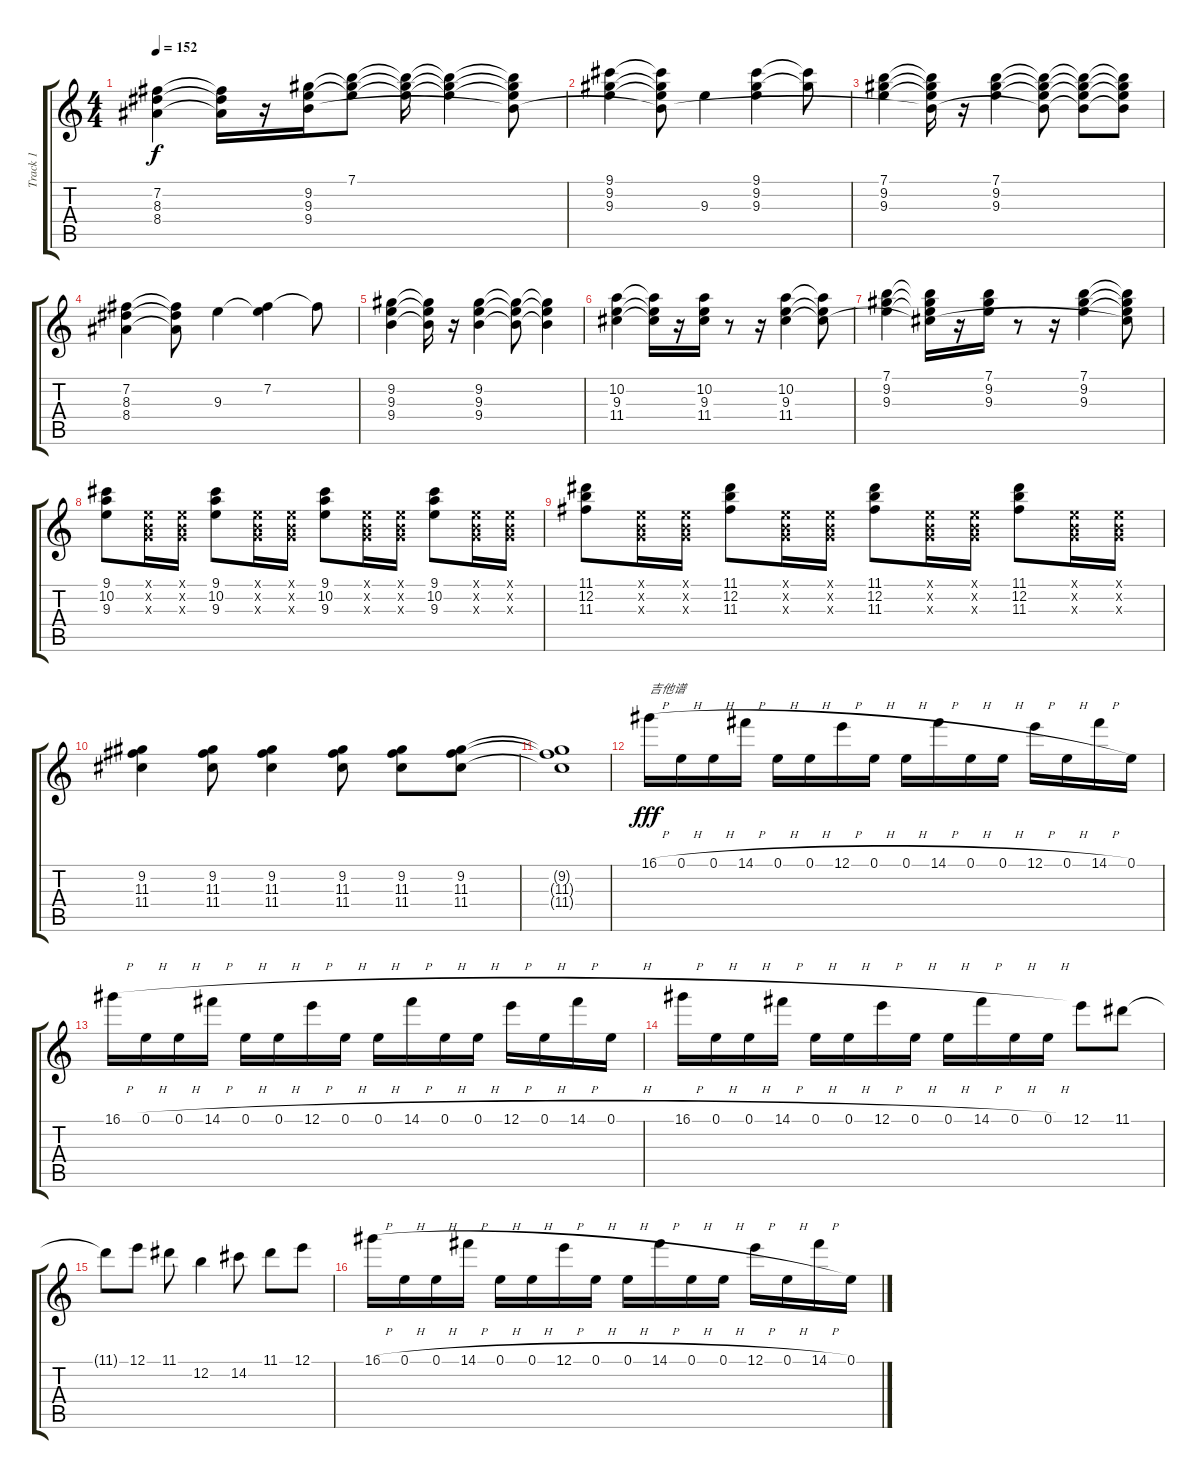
\track ("Track 1" "Track 1") {instrument overdrivenguitar}
\staff {score tabs}
\tuning (E4 B3 G3 D3 A2 E2) {hide}
\ts (4 4)
\tempo 152
\clef g2
\ks c
(7.2 8.3 8.4).4{dy f} (7.2{t} 8.3{t} 8.4{t}).16 r.16 (9.2 9.3 9.4).16 (7.1{t} 9.2{t} 9.3{t}).8 (7.1{t} 9.2{t} 9.3{t}).16 (7.1{t} 9.2{t} 9.3{t}).4 (7.1{t} 9.2{t} 9.3{t} 9.4{t}).8 |
(9.1 9.2 9.3).4 (9.1{t} 9.2{t} 9.3{t} 9.4{t}).8 9.3.4 (9.1 9.2 9.3).4 (9.1{t} 9.2{t}).8 |
(7.1 9.2 9.3).4 (7.1{t} 9.2{t} 9.3{t} 9.4{t}).16 r.16 (7.1 9.2 9.3).4 (7.1{t} 9.2{t} 9.3{t} 9.4{t}).8 (7.1{t} 9.2{t} 9.3{t} 9.4{t}).8 (7.1{t} 9.2{t} 9.3{t} 9.4{t}).8 |
(7.2 8.3 8.4).4 (7.2{t} 8.3{t} 8.4{t}).8 9.3.4 (7.2 9.3{t}).4 7.2{t}.8 |
(9.2 9.3 9.4).4 (9.2{t} 9.3{t} 9.4{t}).16 r.16 (9.2 9.3 9.4).4 (9.2{t} 9.3{t} 9.4{t}).8 (9.2{t} 9.3{t} 9.4{t}).4 |
(10.2 9.3 11.4).4 (10.2{t} 9.3{t} 11.4{t}).16 r.16 (10.2 9.3 11.4).16 r.8 r.16 (10.2 9.3 11.4).4 (10.2{t} 9.3{t} 11.4{t}).8 |
(7.1 9.2 9.3).4 (7.1{t} 9.2{t} 9.3{t} 11.4{t}).16 r.16 (7.1 9.2 9.3).16 r.8 r.16 (7.1 9.2 9.3).4 (7.1{t} 9.2{t} 9.3{t} 11.4{t}).8 |
(9.1 10.2 9.3).8 (0.1{x} 0.2{x} 0.3{x}).16 (0.1{x} 0.2{x} 0.3{x}).16 (9.1 10.2 9.3).8 (0.1{x} 0.2{x} 0.3{x}).16 (0.1{x} 0.2{x} 0.3{x}).16 (9.1 10.2 9.3).8 (0.1{x} 0.2{x} 0.3{x}).16 (0.1{x} 0.2{x} 0.3{x}).16 (9.1 10.2 9.3).8 (0.1{x} 0.2{x} 0.3{x}).16 (0.1{x} 0.2{x} 0.3{x}).16 |
(11.1 12.2 11.3).8 (0.1{x} 0.2{x} 0.3{x}).16 (0.1{x} 0.2{x} 0.3{x}).16 (11.1 12.2 11.3).8 (0.1{x} 0.2{x} 0.3{x}).16 (0.1{x} 0.2{x} 0.3{x}).16 (11.1 12.2 11.3).8 (0.1{x} 0.2{x} 0.3{x}).16 (0.1{x} 0.2{x} 0.3{x}).16 (11.1 12.2 11.3).8 (0.1{x} 0.2{x} 0.3{x}).16 (0.1{x} 0.2{x} 0.3{x}).16 |
(9.2 11.3 11.4).4 (9.2 11.3 11.4).8 (9.2 11.3 11.4).4 (9.2 11.3 11.4).8 (9.2 11.3 11.4).8 (9.2 11.3 11.4).8 |
(9.2{t} 11.3{t} 11.4{t}).1 |
16.1{h}.16{txt "吉他谱" dy fff} 0.1{h}.16 0.1{h}.16 14.1{h}.16 0.1{h}.16 0.1{h}.16 12.1{h}.16 0.1{h}.16 0.1{h}.16 14.1{h}.16 0.1{h}.16 0.1{h}.16 12.1{h}.16 0.1{h}.16 14.1{h}.16 0.1.16 |
16.1{h}.16 0.1{h}.16 0.1{h}.16 14.1{h}.16 0.1{h}.16 0.1{h}.16 12.1{h}.16 0.1{h}.16 0.1{h}.16 14.1{h}.16 0.1{h}.16 0.1{h}.16 12.1{h}.16 0.1{h}.16 14.1{h}.16 0.1{h}.16 |
16.1{h}.16 0.1{h}.16 0.1{h}.16 14.1{h}.16 0.1{h}.16 0.1{h}.16 12.1{h}.16 0.1{h}.16 0.1{h}.16 14.1{h}.16 0.1{h}.16 0.1{h}.16 12.1.8 11.1.8 |
11.1{t}.8 12.1.8 11.1.8 12.2.4 14.2.8 11.1.8 12.1.8 |
16.1{h}.16 0.1{h}.16 0.1{h}.16 14.1{h}.16 0.1{h}.16 0.1{h}.16 12.1{h}.16 0.1{h}.16 0.1{h}.16 14.1{h}.16 0.1{h}.16 0.1{h}.16 12.1{h}.16 0.1{h}.16 14.1{h}.16 0.1.16
